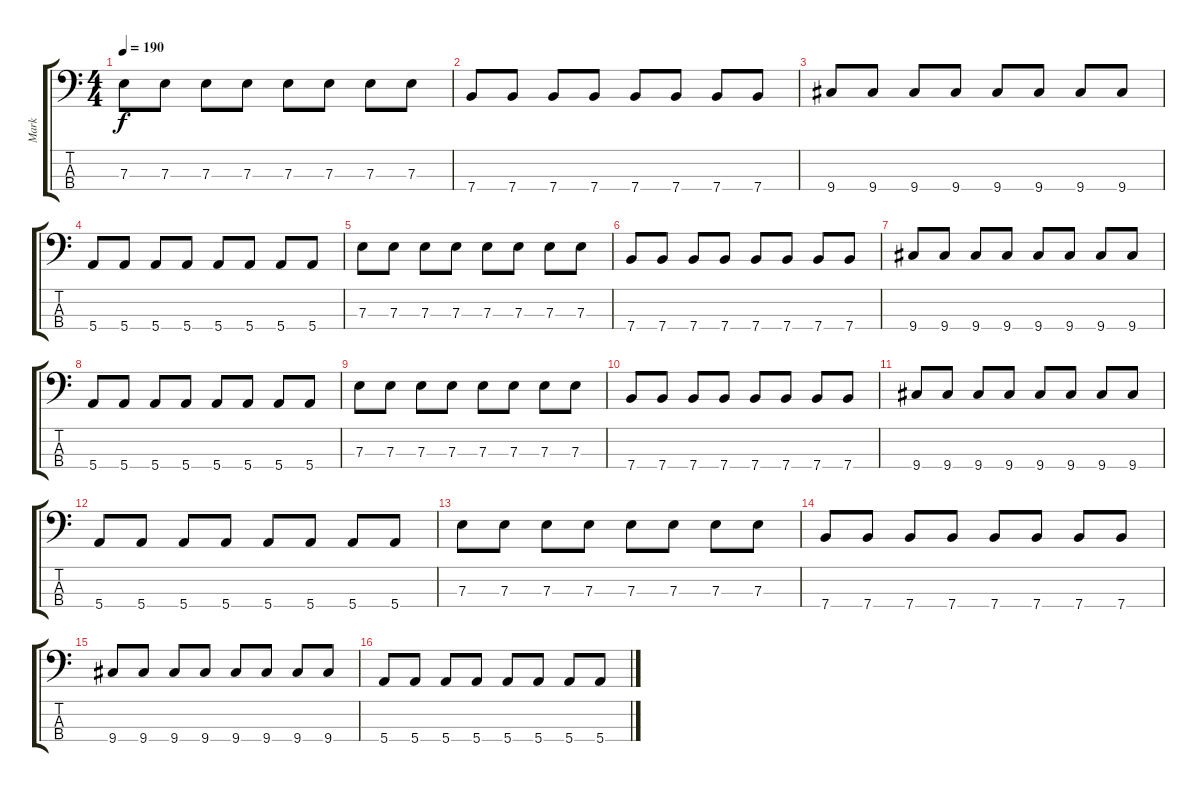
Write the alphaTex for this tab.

\track ("Mark" "Mark") {instrument electricbassfinger}
\staff {score tabs}
\tuning (G2 D2 A1 E1) {hide}
\ts (4 4)
\tempo 190
\clef f4
\ks c
7.3.8{dy f} 7.3.8 7.3.8 7.3.8 7.3.8 7.3.8 7.3.8 7.3.8 |
7.4.8 7.4.8 7.4.8 7.4.8 7.4.8 7.4.8 7.4.8 7.4.8 |
9.4.8 9.4.8 9.4.8 9.4.8 9.4.8 9.4.8 9.4.8 9.4.8 |
5.4.8 5.4.8 5.4.8 5.4.8 5.4.8 5.4.8 5.4.8 5.4.8 |
7.3.8 7.3.8 7.3.8 7.3.8 7.3.8 7.3.8 7.3.8 7.3.8 |
7.4.8 7.4.8 7.4.8 7.4.8 7.4.8 7.4.8 7.4.8 7.4.8 |
9.4.8 9.4.8 9.4.8 9.4.8 9.4.8 9.4.8 9.4.8 9.4.8 |
5.4.8 5.4.8 5.4.8 5.4.8 5.4.8 5.4.8 5.4.8 5.4.8 |
7.3.8 7.3.8 7.3.8 7.3.8 7.3.8 7.3.8 7.3.8 7.3.8 |
7.4.8 7.4.8 7.4.8 7.4.8 7.4.8 7.4.8 7.4.8 7.4.8 |
9.4.8 9.4.8 9.4.8 9.4.8 9.4.8 9.4.8 9.4.8 9.4.8 |
5.4.8 5.4.8 5.4.8 5.4.8 5.4.8 5.4.8 5.4.8 5.4.8 |
7.3.8 7.3.8 7.3.8 7.3.8 7.3.8 7.3.8 7.3.8 7.3.8 |
7.4.8 7.4.8 7.4.8 7.4.8 7.4.8 7.4.8 7.4.8 7.4.8 |
9.4.8 9.4.8 9.4.8 9.4.8 9.4.8 9.4.8 9.4.8 9.4.8 |
5.4.8 5.4.8 5.4.8 5.4.8 5.4.8 5.4.8 5.4.8 5.4.8
